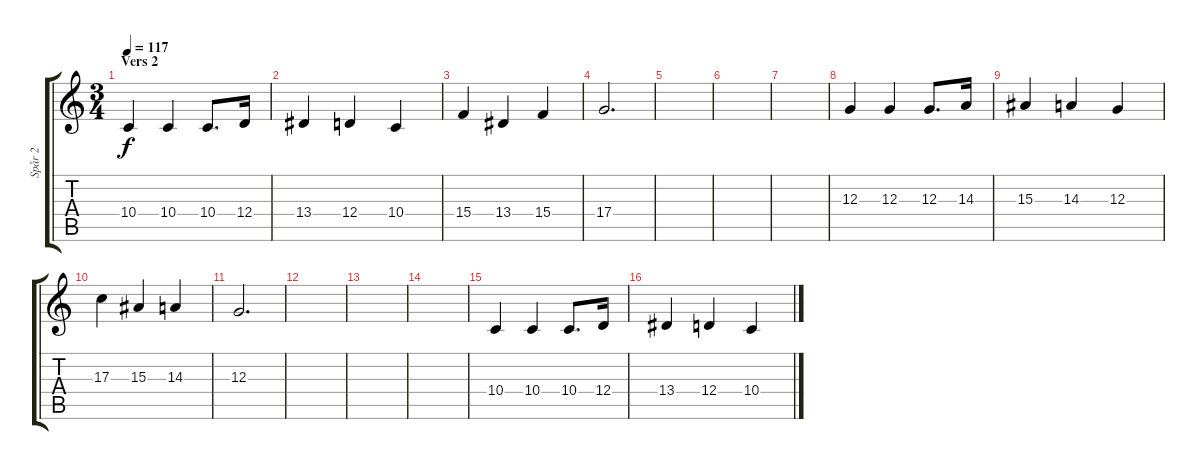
\track ("Spår 2" "Spår 2") {instrument acousticgrandpiano}
\staff {score tabs}
\tuning (E4 B3 G3 D3 A2 E2) {hide}
\ts (3 4)
\section ("" "Vers 2")
\tempo 117
\clef g2
\ks c
10.4.4{dy f} 10.4.4 10.4.8{d} 12.4.16 |
13.4.4 12.4.4 10.4.4 |
15.4.4 13.4.4 15.4.4 |
17.4.2{d} |
|
|
|
12.3.4 12.3.4 12.3.8{d} 14.3.16 |
15.3.4 14.3.4 12.3.4 |
17.3.4 15.3.4 14.3.4 |
12.3.2{d} |
|
|
|
10.4.4 10.4.4 10.4.8{d} 12.4.16 |
13.4.4 12.4.4 10.4.4
